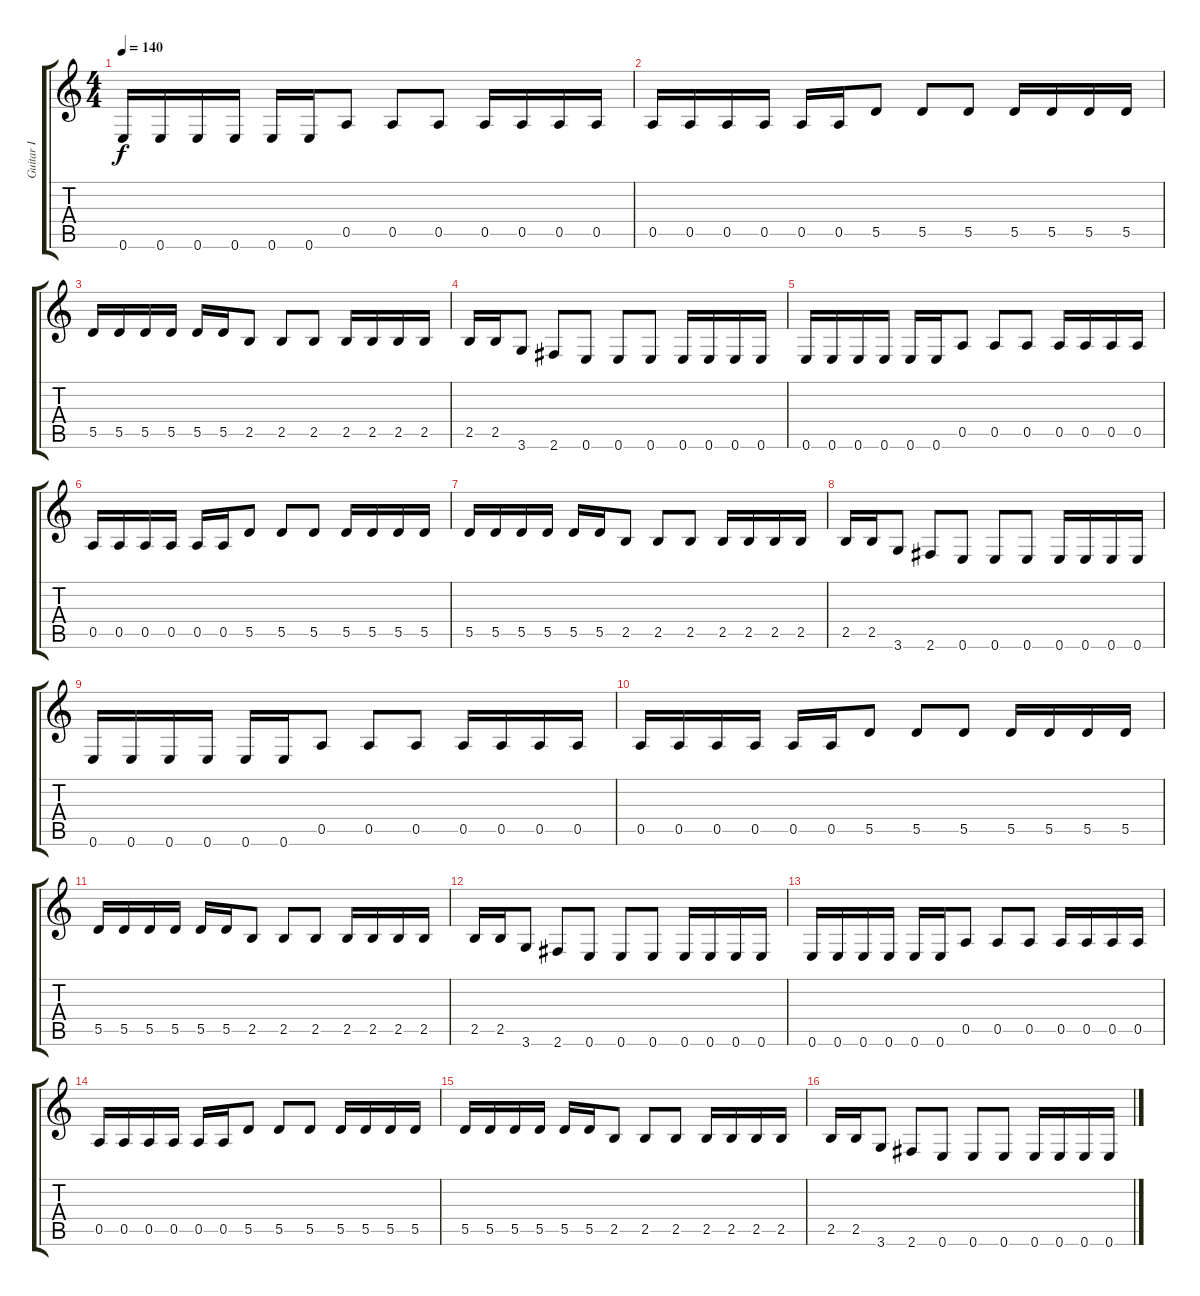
\track ("Guitar I" "Guitar I") {instrument distortionguitar}
\staff {score tabs}
\tuning (E4 B3 G3 D3 A2 E2) {hide}
\ts (4 4)
\tempo 140
\clef g2
\ks c
0.6.16{dy f} 0.6.16 0.6.16 0.6.16 0.6.16 0.6.16 0.5.8 0.5.8 0.5.8 0.5.16 0.5.16 0.5.16 0.5.16 |
0.5.16 0.5.16 0.5.16 0.5.16 0.5.16 0.5.16 5.5.8 5.5.8 5.5.8 5.5.16 5.5.16 5.5.16 5.5.16 |
5.5.16 5.5.16 5.5.16 5.5.16 5.5.16 5.5.16 2.5.8 2.5.8 2.5.8 2.5.16 2.5.16 2.5.16 2.5.16 |
2.5.16 2.5.16 3.6.8 2.6.8 0.6.8 0.6.8 0.6.8 0.6.16 0.6.16 0.6.16 0.6.16 |
0.6.16 0.6.16 0.6.16 0.6.16 0.6.16 0.6.16 0.5.8 0.5.8 0.5.8 0.5.16 0.5.16 0.5.16 0.5.16 |
0.5.16 0.5.16 0.5.16 0.5.16 0.5.16 0.5.16 5.5.8 5.5.8 5.5.8 5.5.16 5.5.16 5.5.16 5.5.16 |
5.5.16 5.5.16 5.5.16 5.5.16 5.5.16 5.5.16 2.5.8 2.5.8 2.5.8 2.5.16 2.5.16 2.5.16 2.5.16 |
2.5.16 2.5.16 3.6.8 2.6.8 0.6.8 0.6.8 0.6.8 0.6.16 0.6.16 0.6.16 0.6.16 |
0.6.16 0.6.16 0.6.16 0.6.16 0.6.16 0.6.16 0.5.8 0.5.8 0.5.8 0.5.16 0.5.16 0.5.16 0.5.16 |
0.5.16 0.5.16 0.5.16 0.5.16 0.5.16 0.5.16 5.5.8 5.5.8 5.5.8 5.5.16 5.5.16 5.5.16 5.5.16 |
5.5.16 5.5.16 5.5.16 5.5.16 5.5.16 5.5.16 2.5.8 2.5.8 2.5.8 2.5.16 2.5.16 2.5.16 2.5.16 |
2.5.16 2.5.16 3.6.8 2.6.8 0.6.8 0.6.8 0.6.8 0.6.16 0.6.16 0.6.16 0.6.16 |
0.6.16 0.6.16 0.6.16 0.6.16 0.6.16 0.6.16 0.5.8 0.5.8 0.5.8 0.5.16 0.5.16 0.5.16 0.5.16 |
0.5.16 0.5.16 0.5.16 0.5.16 0.5.16 0.5.16 5.5.8 5.5.8 5.5.8 5.5.16 5.5.16 5.5.16 5.5.16 |
5.5.16 5.5.16 5.5.16 5.5.16 5.5.16 5.5.16 2.5.8 2.5.8 2.5.8 2.5.16 2.5.16 2.5.16 2.5.16 |
2.5.16 2.5.16 3.6.8 2.6.8 0.6.8 0.6.8 0.6.8 0.6.16 0.6.16 0.6.16 0.6.16
